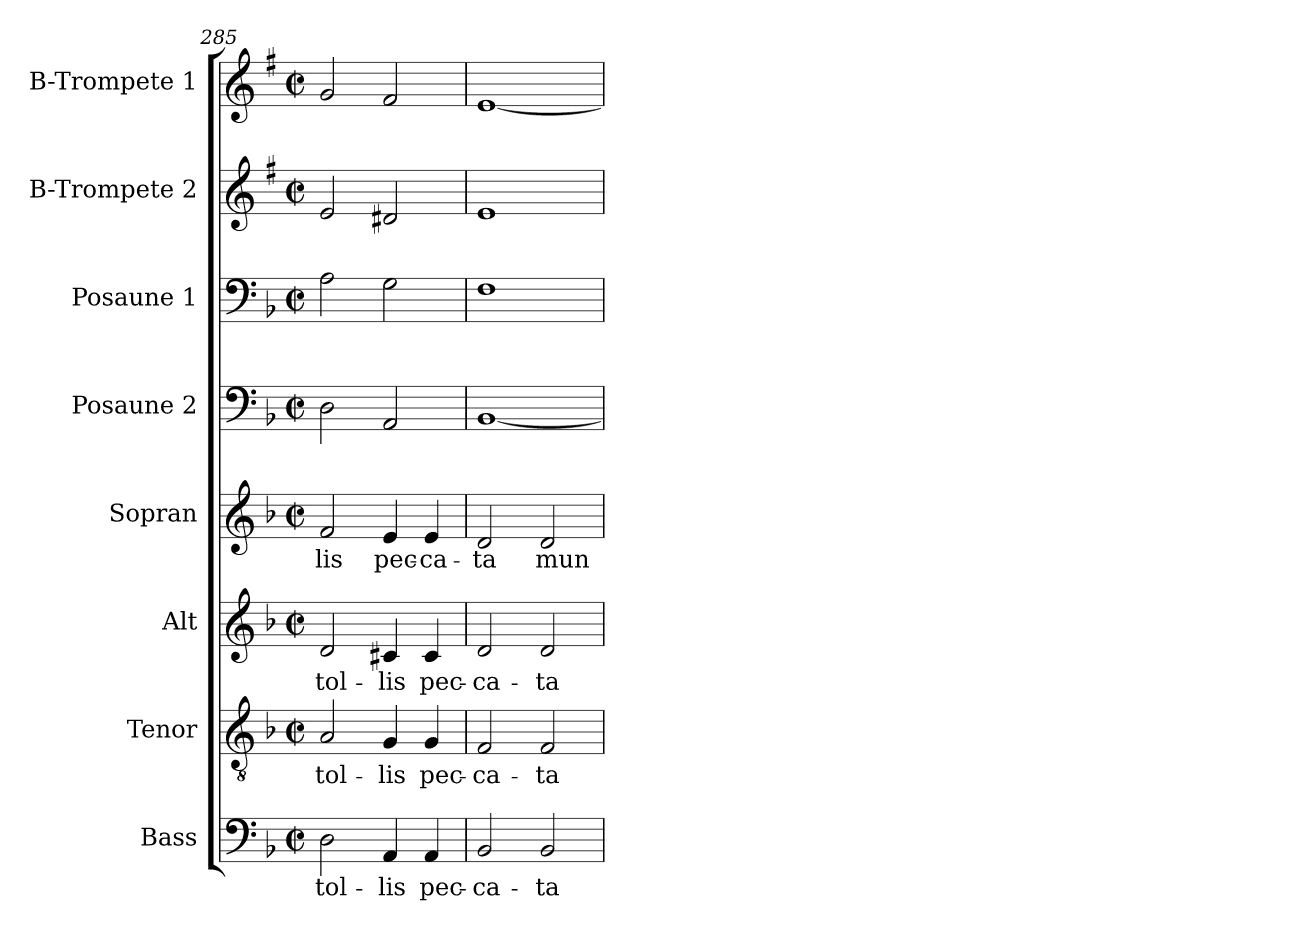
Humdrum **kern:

**kern	**text	**kern	**text	**kern	**text	**kern	**text	**kern	**kern	**kern	**kern
*part8	*part8	*part7	*part7	*part6	*part6	*part5	*part5	*part4	*part3	*part2	*part1
*staff8	*staff8	*staff7	*staff7	*staff6	*staff6	*staff5	*staff5	*staff4	*staff3	*staff2	*staff1
*I"Bass	*	*I"Tenor	*	*I"Alt	*	*I"Sopran	*	*I"Posaune 2	*I"Posaune 1	*I"B-Trompete 2	*I"B-Trompete 1
*I'B.	*	*I'T.	*	*I'A.	*	*I'S.	*	*I'Pos. 2	*I'Pos. 1	*I'B Trp. 2	*I'B Trp. 1
*clefF4	*	*clefGv2	*	*clefG2	*	*clefG2	*	*clefF4	*clefF4	*clefG2	*clefG2
*	*	*	*	*	*	*	*	*	*	*ITrd1c2	*ITrd1c2
*k[b-]	*	*k[b-]	*	*k[b-]	*	*k[b-]	*	*k[b-]	*k[b-]	*k[b-]	*k[b-]
*F:	*	*F:	*	*F:	*	*F:	*	*F:	*F:	*F:	*F:
*M2/2	*	*M2/2	*	*M2/2	*	*M2/2	*	*M2/2	*M2/2	*M2/2	*M2/2
*met(c|)	*	*met(c|)	*	*met(c|)	*	*met(c|)	*	*met(c|)	*met(c|)	*met(c|)	*met(c|)
=285	=285	=285	=285	=285	=285	=285	=285	=285	=285	=285	=285
!	!LO:LY:b	!	!LO:LY:b	!	!LO:LY:b	!	!LO:LY:b	!	!	!	!
2D\	tol-	2A/	tol-	2d/	tol-	2f/	-lis	2D\	2A\	2d/	2f/
!	!LO:LY:b	!	!LO:LY:b	!	!LO:LY:b	!	!LO:LY:b	!	!	!	!
4AA/	-lis	4G/	-lis	4c#X/	-lis	4e/	pec-	2AA/	2G\	2c#X/	2e/
!	!LO:LY:b	!	!LO:LY:b	!	!LO:LY:b	!	!LO:LY:b	!	!	!	!
4AA/	pec-	4G/	pec-	4c#/	pec-	4e/	-ca-	.	.	.	.
=286	=286	=286	=286	=286	=286	=286	=286	=286	=286	=286	=286
!	!LO:LY:b	!	!LO:LY:b	!	!LO:LY:b	!	!LO:LY:b	!	!	!	!
2BB-/	-ca-	2F/	-ca-	2d/	-ca-	2d/	-ta	[1BB-	1F	1d	[1d
!	!LO:LY:b	!	!LO:LY:b	!	!LO:LY:b	!	!LO:LY:b	!	!	!	!
2BB-/	-ta	2F/	-ta	2d/	-ta	2d/	mun-	.	.	.	.
=	=	=	=	=	=	=	=	=	=	=	=
*-	*-	*-	*-	*-	*-	*-	*-	*-	*-	*-	*-
